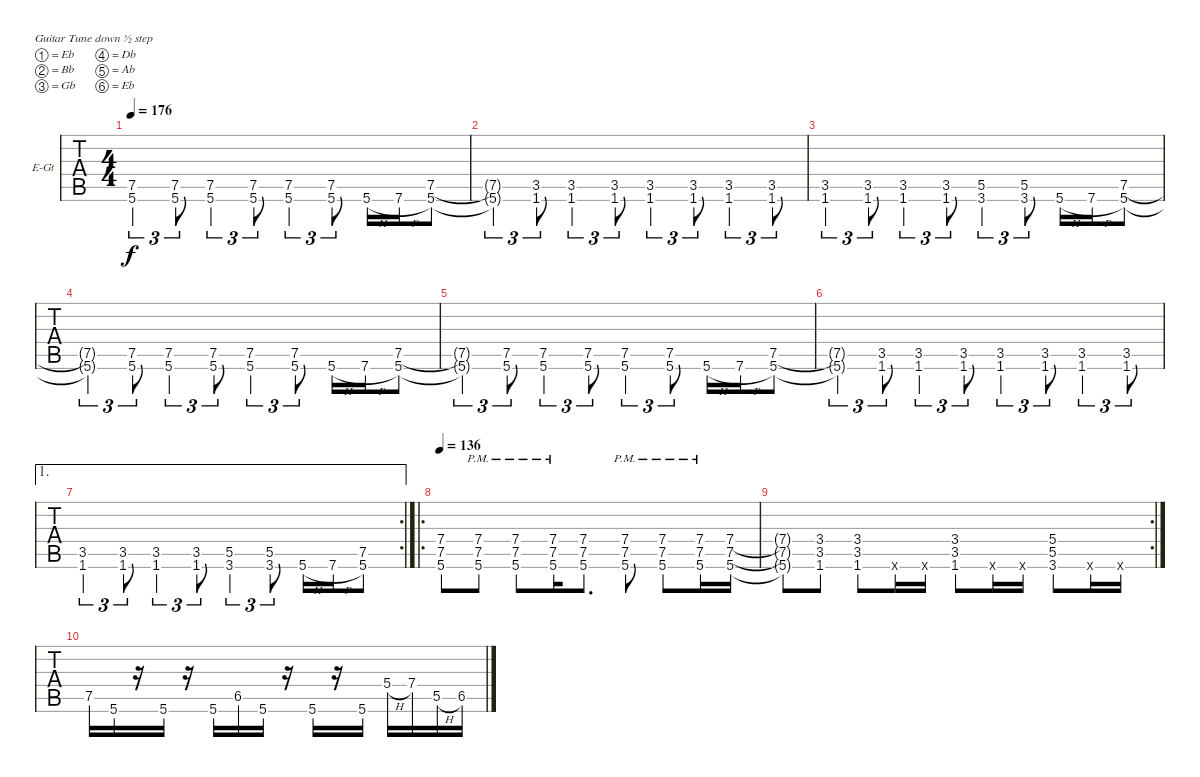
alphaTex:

\bracketExtendMode groupsimilarinstruments
\firstSystemTrackNameOrientation horizontal
\otherSystemsTrackNameOrientation horizontal
\track ("Tim" "E-Gt") {instrument distortionguitar}
\staff {tabs}
\tuning (Eb4 Bb3 Gb3 Db3 Ab2 Eb2)
\ts (4 4)
\tempo 176
\clef g2
\ks c
(7.5{t} 5.6{t}).4{tu (3 2) dy f} (7.5 5.6).8{tu (3 2)} (7.5 5.6).4{tu (3 2)} (7.5 5.6).8{tu (3 2)} (7.5 5.6).4{tu (3 2)} (7.5 5.6).8{tu (3 2)} 5.6{h}.16 7.6{h}.16 (7.5 5.6).8 |
(7.5{t} 5.6{t}).4{tu (3 2)} (3.5 1.6).8{tu (3 2)} (3.5 1.6).4{tu (3 2)} (3.5 1.6).8{tu (3 2)} (3.5 1.6).4{tu (3 2)} (3.5 1.6).8{tu (3 2)} (3.5 1.6).4{tu (3 2)} (3.5 1.6).8{tu (3 2)} |
(3.5 1.6).4{tu (3 2)} (3.5 1.6).8{tu (3 2)} (3.5 1.6).4{tu (3 2)} (3.5 1.6).8{tu (3 2)} (5.5 3.6).4{tu (3 2)} (5.5 3.6).8{tu (3 2)} 5.6{h}.16 7.6{h}.16 (7.5 5.6).8 |
(7.5{t} 5.6{t}).4{tu (3 2)} (7.5 5.6).8{tu (3 2)} (7.5 5.6).4{tu (3 2)} (7.5 5.6).8{tu (3 2)} (7.5 5.6).4{tu (3 2)} (7.5 5.6).8{tu (3 2)} 5.6{h}.16 7.6{h}.16 (7.5 5.6).8 |
(7.5{t} 5.6{t}).4{tu (3 2)} (7.5 5.6).8{tu (3 2)} (7.5 5.6).4{tu (3 2)} (7.5 5.6).8{tu (3 2)} (7.5 5.6).4{tu (3 2)} (7.5 5.6).8{tu (3 2)} 5.6{h}.16 7.6{h}.16 (7.5 5.6).8 |
(7.5{t} 5.6{t}).4{tu (3 2)} (3.5 1.6).8{tu (3 2)} (3.5 1.6).4{tu (3 2)} (3.5 1.6).8{tu (3 2)} (3.5 1.6).4{tu (3 2)} (3.5 1.6).8{tu (3 2)} (3.5 1.6).4{tu (3 2)} (3.5 1.6).8{tu (3 2)} |
\ae 1
\rc 2
(3.5 1.6).4{tu (3 2)} (3.5 1.6).8{tu (3 2)} (3.5 1.6).4{tu (3 2)} (3.5 1.6).8{tu (3 2)} (5.5 3.6).4{tu (3 2)} (5.5 3.6).8{tu (3 2)} 5.6{h}.16 7.6{h}.16 (7.5 5.6).8 |
\ro
\tempo 136
(7.4 7.5 5.6).8 (7.4{pm} 7.5 5.6).8 (7.4{pm} 7.5 5.6).8 (7.4{pm} 7.5 5.6).16 (7.4 7.5 5.6).8{d} (7.4 7.5 5.6{pm}).8 (7.4 7.5 5.6{pm}).8 (7.4 7.5 5.6{pm}).16 (7.4 7.5 5.6).16 |
\rc 2
(7.4{t} 7.5{t} 5.6{t}).8 (3.4 3.5 1.6).8 (3.4 3.5 1.6).8 0.6{x}.16 0.6{x}.16 (3.4 3.5 1.6).8 0.6{x}.16 0.6{x}.16 (5.4 5.5 3.6).8 0.6{x}.16 0.6{x}.16 |
7.5.16 5.6.16 r.16 5.6.16 r.16 5.6.16 6.5.16 5.6.16 r.16 5.6.16 r.16 5.6.16 5.4{h}.16 7.4.16 5.5{h}.16 6.5.16
